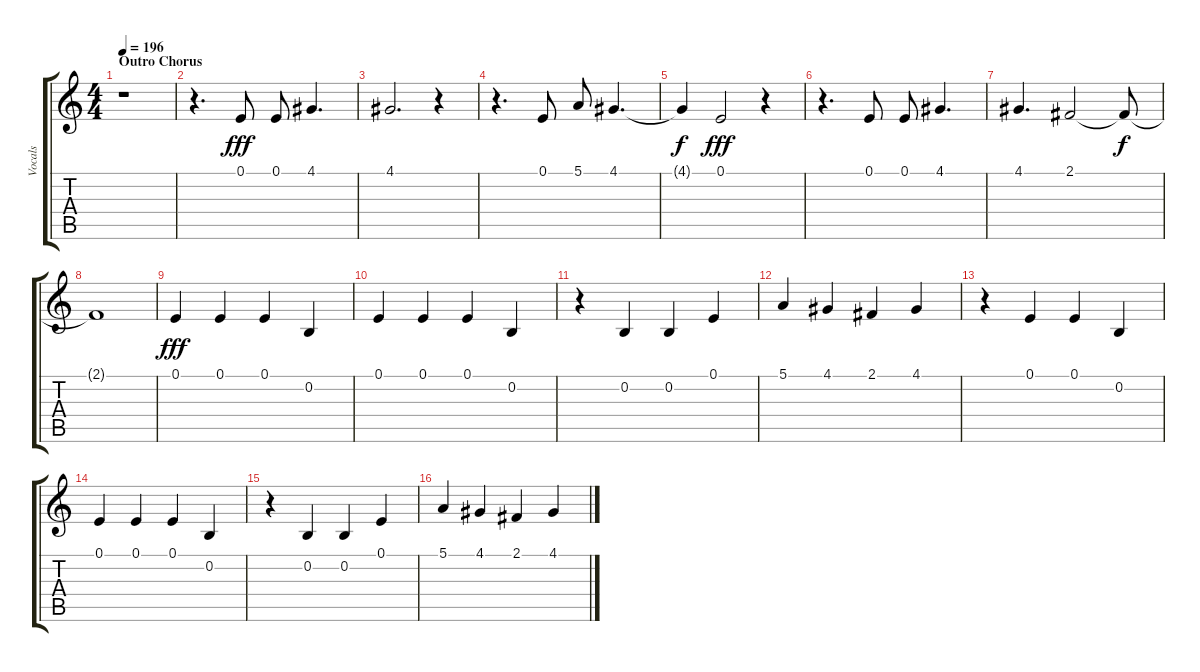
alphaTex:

\track ("Vocals" "Vocals") {instrument oboe}
\staff {score tabs}
\tuning (E4 B3 G3 D3 A2 E2) {hide}
\ts (4 4)
\section ("" "Outro Chorus")
\tempo 196
\clef g2
\ks c
r.1{dy f} |
r.4{d} 0.1.8{dy fff} 0.1.8 4.1.4{d} |
4.1.2{d} r.4 |
r.4{d} 0.1.8 5.1.8 4.1.4{d} |
4.1{t}.4{dy f} 0.1.2{dy fff} r.4 |
r.4{d} 0.1.8 0.1.8 4.1.4{d} |
4.1.4{d} 2.1.2 2.1{t}.8{dy f} |
2.1{t}.1 |
0.1.4{dy fff} 0.1.4 0.1.4 0.2.4 |
0.1.4 0.1.4 0.1.4 0.2.4 |
r.4 0.2.4 0.2.4 0.1.4 |
5.1.4 4.1.4 2.1.4 4.1.4 |
r.4 0.1.4 0.1.4 0.2.4 |
0.1.4 0.1.4 0.1.4 0.2.4 |
r.4 0.2.4 0.2.4 0.1.4 |
5.1.4 4.1.4 2.1.4 4.1.4
